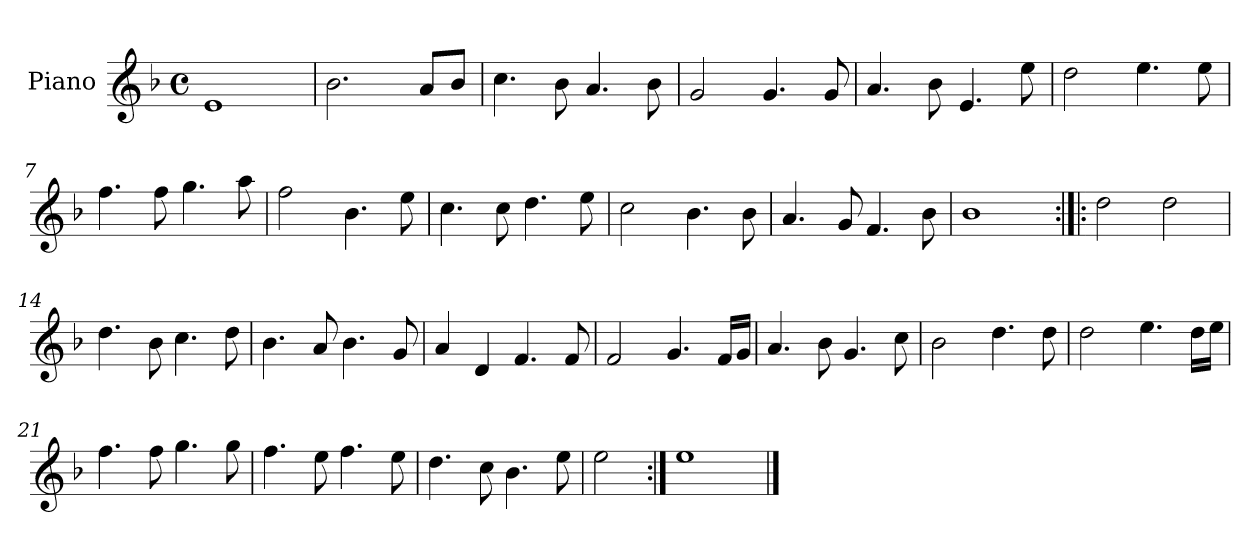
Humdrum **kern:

**kern
*part1
*staff1
*I"Piano
*I'Pno.
*clefG2
*k[b-]
*M4/4
*met(c)
=1
1e
=2
2.b-\
8a/L
8b-/J
=3
4.cc\
8b-\
4.a/
8b-\
=4
2g/
4.g/
8g/
=5
4.a/
8b-\
4.e/
8ee\
=6
2dd\
4.ee\
8ee\
=7
4.ff\
8ff\
4.gg\
8aa\
=8
2ff\
4.b-\
8ee\
!!LO:LB:g=z
=9
4.cc\
8cc\
4.dd\
8ee\
=10
2cc\
4.b-\
8b-\
=11
4.a/
8g/
4.f/
8b-\
=12
1b-
=13:|!|:
2dd\
2dd\
=14
4.dd\
8b-\
4.cc\
8dd\
=15
4.b-\
8a/
4.b-\
8g/
=16
4a/
4d/
4.f/
8f/
!!LO:LB:g=z
=17
2f/
4.g/
16f/LL
16g/JJ
=18
4.a/
8b-\
4.g/
8cc\
=19
2b-\
4.dd\
8dd\
=20
2dd\
4.ee\
16dd\LL
16ee\JJ
=21
4.ff\
8ff\
4.gg\
8gg\
=22
4.ff\
8ee\
4.ff\
8ee\
=23
4.dd\
8cc\
4.b-\
8ee\
=24
2ee\
=25:|!
1ee
==
*-
